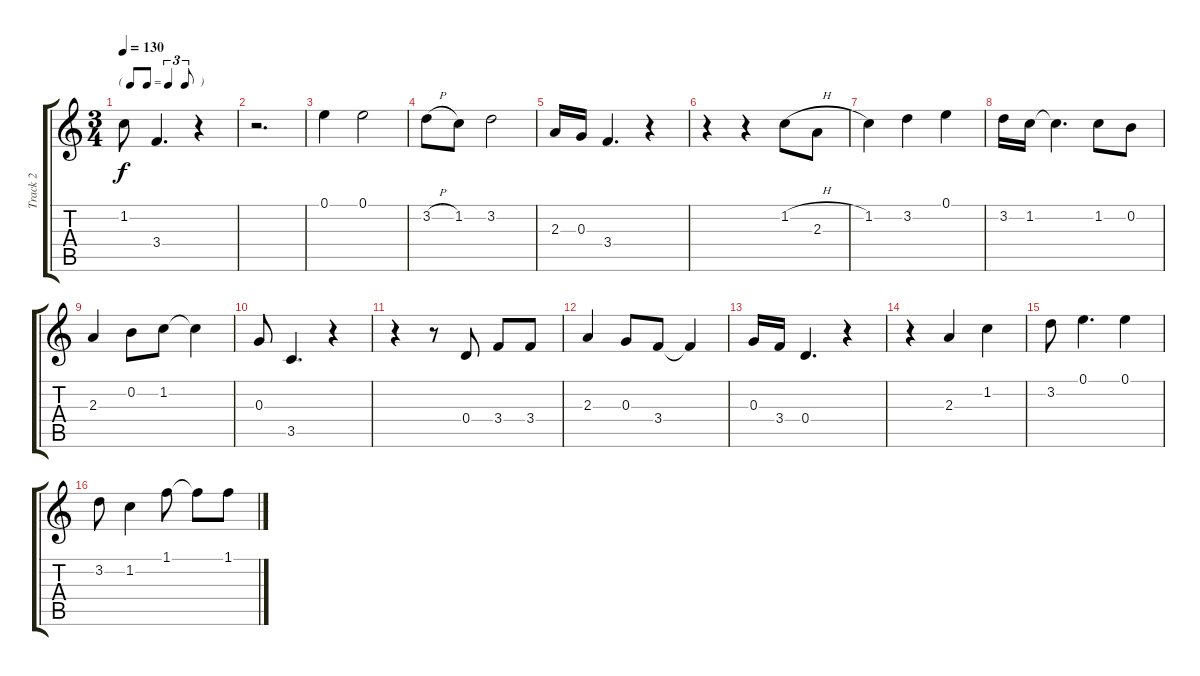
\track ("Track 2" "Track 2") {instrument distortionguitar}
\staff {score tabs}
\tuning (E4 B3 G3 D3 A2 E2) {hide}
\ts (3 4)
\tf triplet8th
\tempo 130
\clef g2
\ks c
1.2.8{dy f} 3.4.4{d} r.4 |
r.2{d} |
0.1.4 0.1.2 |
3.2{h}.8 1.2.8 3.2.2 |
2.3.16 0.3.16 3.4.4{d} r.4 |
r.4 r.4 1.2{h}.8 2.3.8 |
1.2.4 3.2.4 0.1.4 |
3.2.16 1.2.16 1.2{t}.4{d} 1.2.8 0.2.8 |
2.3.4 0.2.8 1.2.8 1.2{t}.4 |
0.3.8 3.5.4{d} r.4 |
r.4 r.8 0.4.8 3.4.8 3.4.8 |
2.3.4 0.3.8 3.4.8 3.4{t}.4 |
0.3.16 3.4.16 0.4.4{d} r.4 |
r.4 2.3.4 1.2.4 |
3.2.8 0.1.4{d} 0.1.4 |
3.2.8 1.2.4 1.1.8 1.1{t}.8 1.1.8
